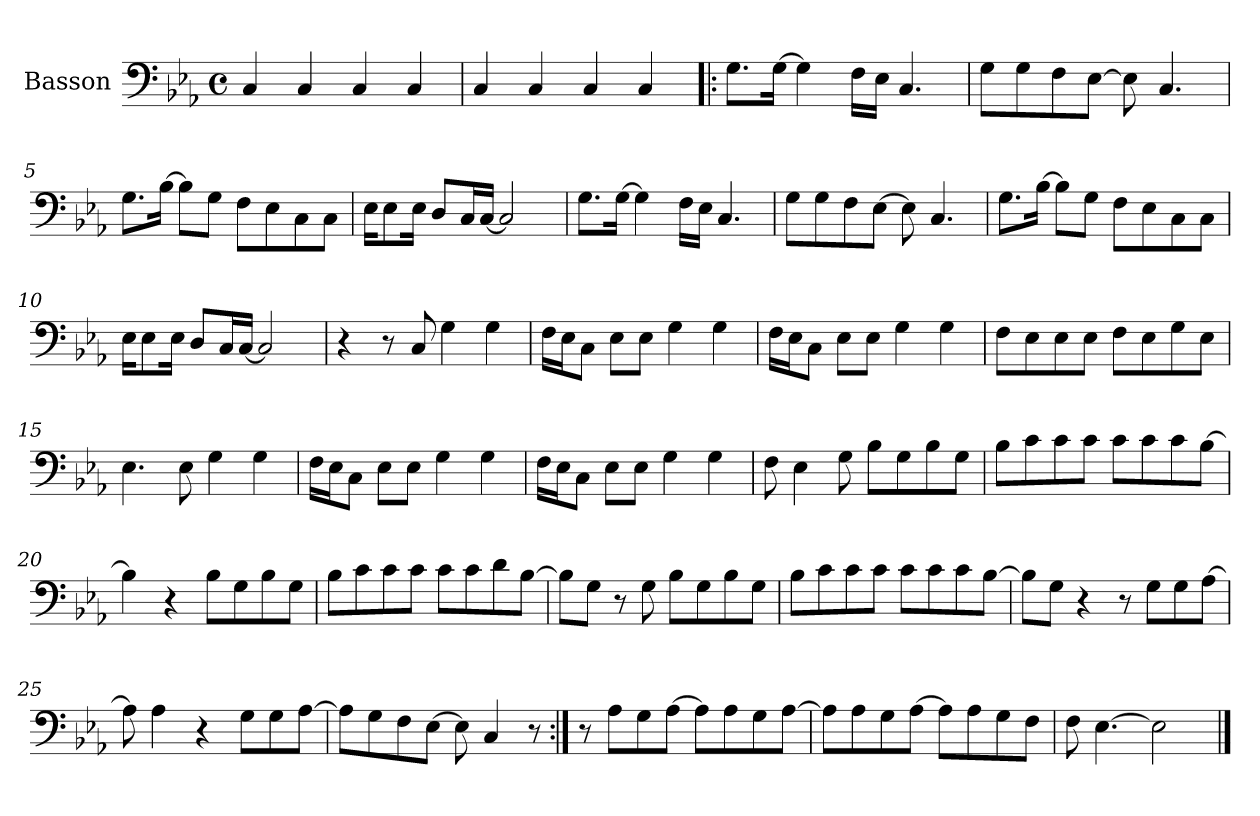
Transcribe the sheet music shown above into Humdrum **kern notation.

**kern
*part1
*staff1
*I"Basson
*I'Bsn.
*clefF4
*k[b-e-a-]
*M4/4
*met(c)
*MM100
=1
4C/
4C/
4C/
4C/
=2
4C/
4C/
4C/
4C/
=3!|:
8.G\L
[16G\Jk
4G\]
16F\LL
16E-\JJ
4.C/
=4
8G\L
8G\
8F\
[8E-\J
8E-\]
4.C/
=5
8.G\L
[16B-\Jk
8B-\L]
8G\J
8F\L
8E-\
8C\
8C\J
=6
16E-\KL
8E-\
16E-\Jk
8D/L
16C/L
[16C/JJ
2C/]
!!LO:LB:g=z
=7
8.G\L
[16G\Jk
4G\]
16F\LL
16E-\JJ
4.C/
=8
8G\L
8G\
8F\
[8E-\J
8E-\]
4.C/
=9
8.G\L
[16B-\Jk
8B-\L]
8G\J
8F\L
8E-\
8C\
8C\J
=10
16E-\KL
8E-\
16E-\Jk
8D/L
16C/L
[16C/JJ
2C/]
=11
4r
8r
8C/
4G\
4G\
=12
16F\LL
16E-\J
8C\J
8E-\L
8E-\J
4G\
4G\
!!LO:LB:g=z
=13
16F\LL
16E-\J
8C\J
8E-\L
8E-\J
4G\
4G\
=14
8F\L
8E-\
8E-\
8E-\J
8F\L
8E-\
8G\
8E-\J
=15
4.E-\
8E-\
4G\
4G\
=16
16F\LL
16E-\J
8C\J
8E-\L
8E-\J
4G\
4G\
=17
16F\LL
16E-\J
8C\J
8E-\L
8E-\J
4G\
4G\
=18
8F\
4E-\
8G\
8B-\L
8G\
8B-\
8G\J
!!LO:LB:g=z
=19
8B-\L
8c\
8c\
8c\J
8c\L
8c\
8c\
[8B-\J
=20
4B-\]
4r
8B-\L
8G\
8B-\
8G\J
=21
8B-\L
8c\
8c\
8c\J
8c\L
8c\
8d\
[8B-\J
=22
8B-\L]
8G\J
8r
8G\
8B-\L
8G\
8B-\
8G\J
=23
8B-\L
8c\
8c\
8c\J
8c\L
8c\
8c\
[8B-\J
!!LO:LB:g=z
=24
8B-\L]
8G\J
4r
8r
8G\L
8G\
[8A-\J
=25
8A-\]
4A-\
4r
8G\L
8G\
[8A-\J
=26
8A-\L]
8G\
8F\
[8E-\J
8E-\]
4C/
8r
=27:|!
8r
8A-\L
8G\
[8A-\J
8A-\L]
8A-\
8G\
[8A-\J
=28
8A-\L]
8A-\
8G\
[8A-\J
8A-\L]
8A-\
8G\
8F\J
=29
8F\
[4.E-\
2E-\]
==
*-
